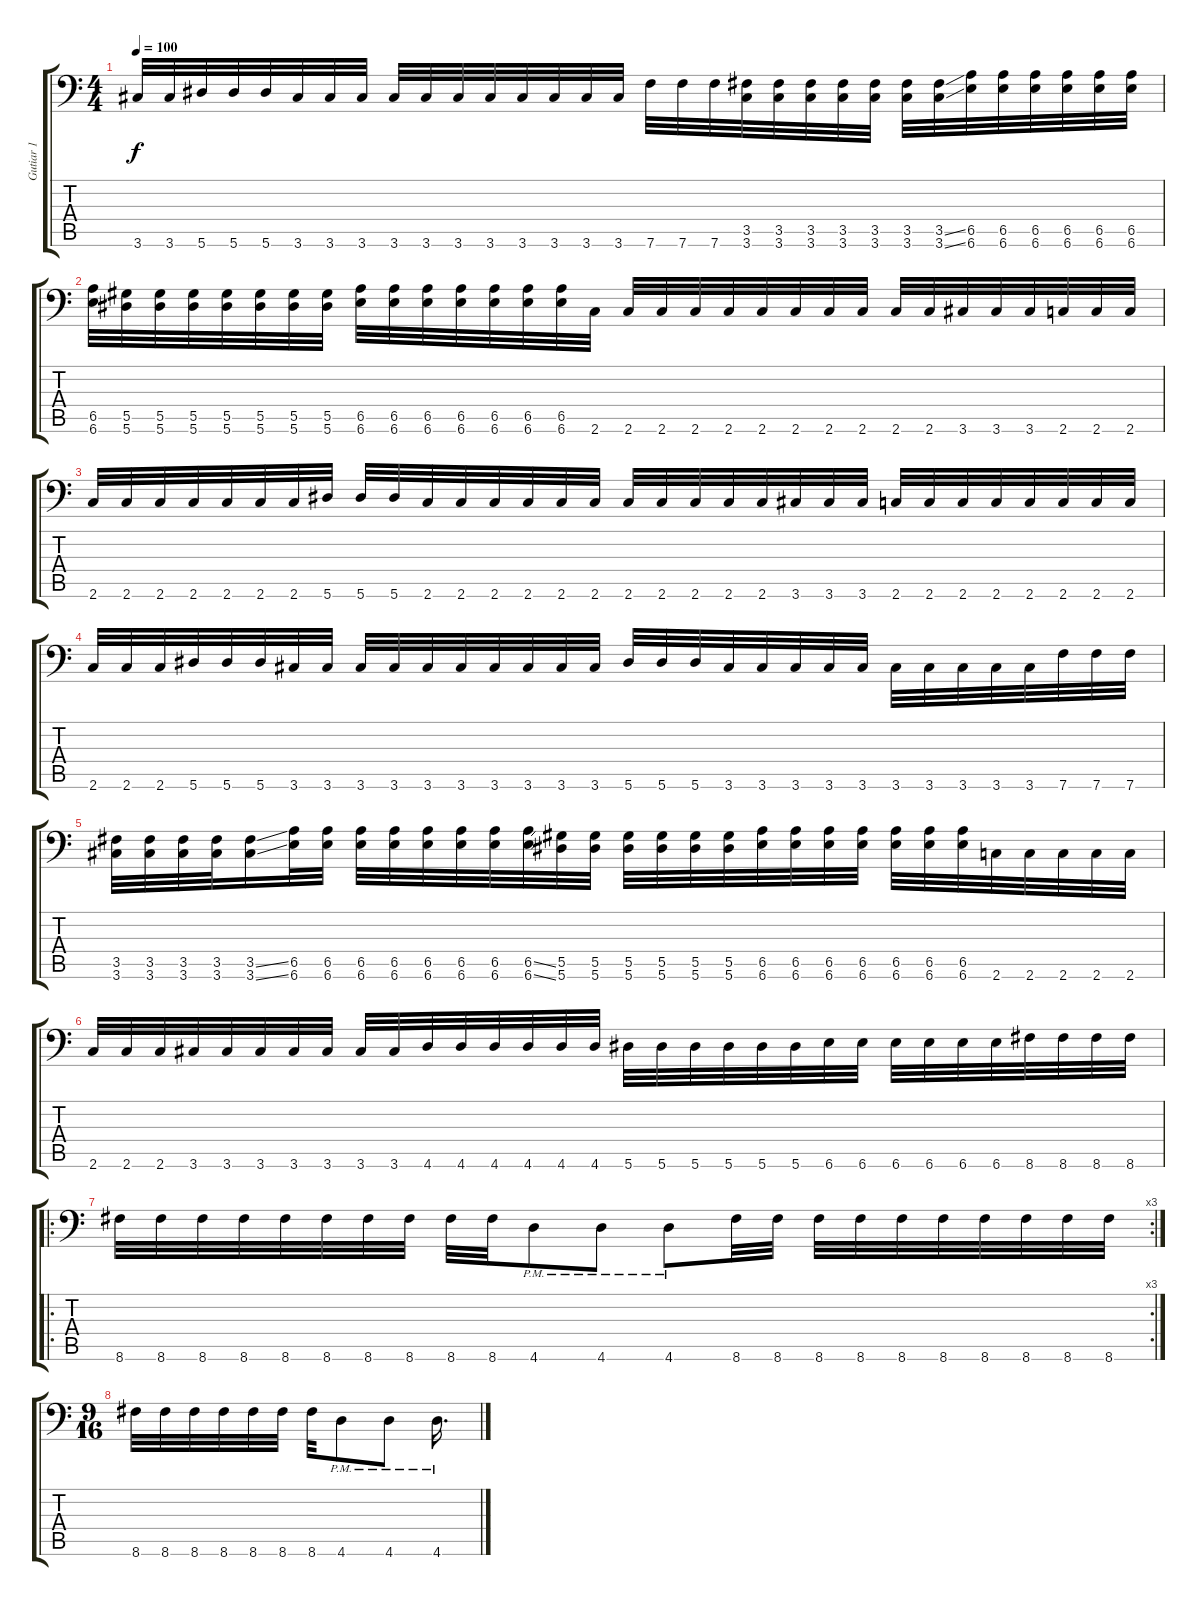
\track ("Gutiar 1" "Gutiar 1") {instrument distortionguitar}
\staff {score tabs}
\tuning (Bb3 F3 Db3 Ab2 Eb2 Bb1) {hide}
\ts (4 4)
\tempo 100
\clef f4
\ks c
3.6.32{dy f} 3.6.32 5.6.32 5.6.32 5.6.32 3.6.32 3.6.32 3.6.32 3.6.32 3.6.32 3.6.32 3.6.32 3.6.32 3.6.32 3.6.32 3.6.32 7.6.32 7.6.32 7.6.32 (3.5 3.6).32 (3.5 3.6).32 (3.5 3.6).32 (3.5 3.6).32 (3.5 3.6).32 (3.5 3.6).32 (3.5{ss} 3.6{ss}).32 (6.5 6.6).32 (6.5 6.6).32 (6.5 6.6).32 (6.5 6.6).32 (6.5 6.6).32 (6.5 6.6).32 |
(6.5 6.6).32 (5.5 5.6).32 (5.5 5.6).32 (5.5 5.6).32 (5.5 5.6).32 (5.5 5.6).32 (5.5 5.6).32 (5.5 5.6).32 (6.5 6.6).32 (6.5 6.6).32 (6.5 6.6).32 (6.5 6.6).32 (6.5 6.6).32 (6.5 6.6).32 (6.5 6.6).32 2.6.32 2.6.32 2.6.32 2.6.32 2.6.32 2.6.32 2.6.32 2.6.32 2.6.32 2.6.32 2.6.32 3.6.32 3.6.32 3.6.32 2.6.32 2.6.32 2.6.32 |
2.6.32 2.6.32 2.6.32 2.6.32 2.6.32 2.6.32 2.6.32 5.6.32 5.6.32 5.6.32 2.6.32 2.6.32 2.6.32 2.6.32 2.6.32 2.6.32 2.6.32 2.6.32 2.6.32 2.6.32 2.6.32 3.6.32 3.6.32 3.6.32 2.6.32 2.6.32 2.6.32 2.6.32 2.6.32 2.6.32 2.6.32 2.6.32 |
2.6.32 2.6.32 2.6.32 5.6.32 5.6.32 5.6.32 3.6.32 3.6.32 3.6.32 3.6.32 3.6.32 3.6.32 3.6.32 3.6.32 3.6.32 3.6.32 5.6.32 5.6.32 5.6.32 3.6.32 3.6.32 3.6.32 3.6.32 3.6.32 3.6.32 3.6.32 3.6.32 3.6.32 3.6.32 7.6.32 7.6.32 7.6.32 |
(3.5 3.6).32 (3.5 3.6).32 (3.5 3.6).32 (3.5 3.6).32 (3.5{ss} 3.6{ss}).16 (6.5 6.6).32 (6.5 6.6).32 (6.5 6.6).32 (6.5 6.6).32 (6.5 6.6).32 (6.5 6.6).32 (6.5 6.6).32 (6.5{ss} 6.6{ss}).32 (5.5 5.6).32 (5.5 5.6).32 (5.5 5.6).32 (5.5 5.6).32 (5.5 5.6).32 (5.5 5.6).32 (6.5 6.6).32 (6.5 6.6).32 (6.5 6.6).32 (6.5 6.6).32 (6.5 6.6).32 (6.5 6.6).32 (6.5 6.6).32 2.6.32 2.6.32 2.6.32 2.6.32 2.6.32 |
2.6.32 2.6.32 2.6.32 3.6.32 3.6.32 3.6.32 3.6.32 3.6.32 3.6.32 3.6.32 4.6.32 4.6.32 4.6.32 4.6.32 4.6.32 4.6.32 5.6.32 5.6.32 5.6.32 5.6.32 5.6.32 5.6.32 6.6.32 6.6.32 6.6.32 6.6.32 6.6.32 6.6.32 8.6.32 8.6.32 8.6.32 8.6.32 |
\ro
\rc 3
8.6.32 8.6.32 8.6.32 8.6.32 8.6.32 8.6.32 8.6.32 8.6.32 8.6.32 8.6.32 4.6{pm}.8 4.6{pm}.8 4.6{pm}.8 8.6.32 8.6.32 8.6.32 8.6.32 8.6.32 8.6.32 8.6.32 8.6.32 8.6.32 8.6.32 |
\ts (9 16)
8.6.32 8.6.32 8.6.32 8.6.32 8.6.32 8.6.32 8.6.32 4.6{pm}.8 4.6{pm}.8 4.6{pm}.16{d}
